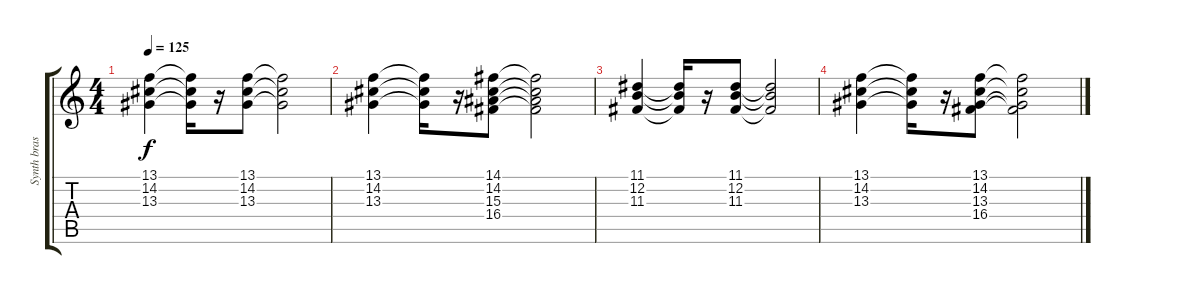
\track ("Synth brass 1" "Synth bras") {instrument synthbrass1}
\staff {score tabs}
\tuning (E4 B3 G3 D3 A2 E2) {hide}
\ts (4 4)
\tempo 125
\clef g2
\ks c
(13.1 14.2 13.3).4{dy f} (13.1{t} 14.2{t} 13.3{t}).16 r.16 (13.1 14.2 13.3).8 (13.1{t} 14.2{t} 13.3{t}).2 |
(13.1 14.2 13.3).4 (13.1{t} 14.2{t} 13.3{t}).16 r.16 (14.1 14.2 15.3 16.4).8 (14.1{t} 14.2{t} 15.3{t} 16.4{t}).2 |
(11.1 12.2 11.3).4 (11.1{t} 12.2{t} 11.3{t}).16 r.16 (11.1 12.2 11.3).8 (11.1{t} 12.2{t} 11.3{t}).2 |
(13.1 14.2 13.3).4 (13.1{t} 14.2{t} 13.3{t}).16 r.16 (13.1 14.2 13.3 16.4).8 (13.1{t} 14.2{t} 13.3{t} 16.4{t}).2
